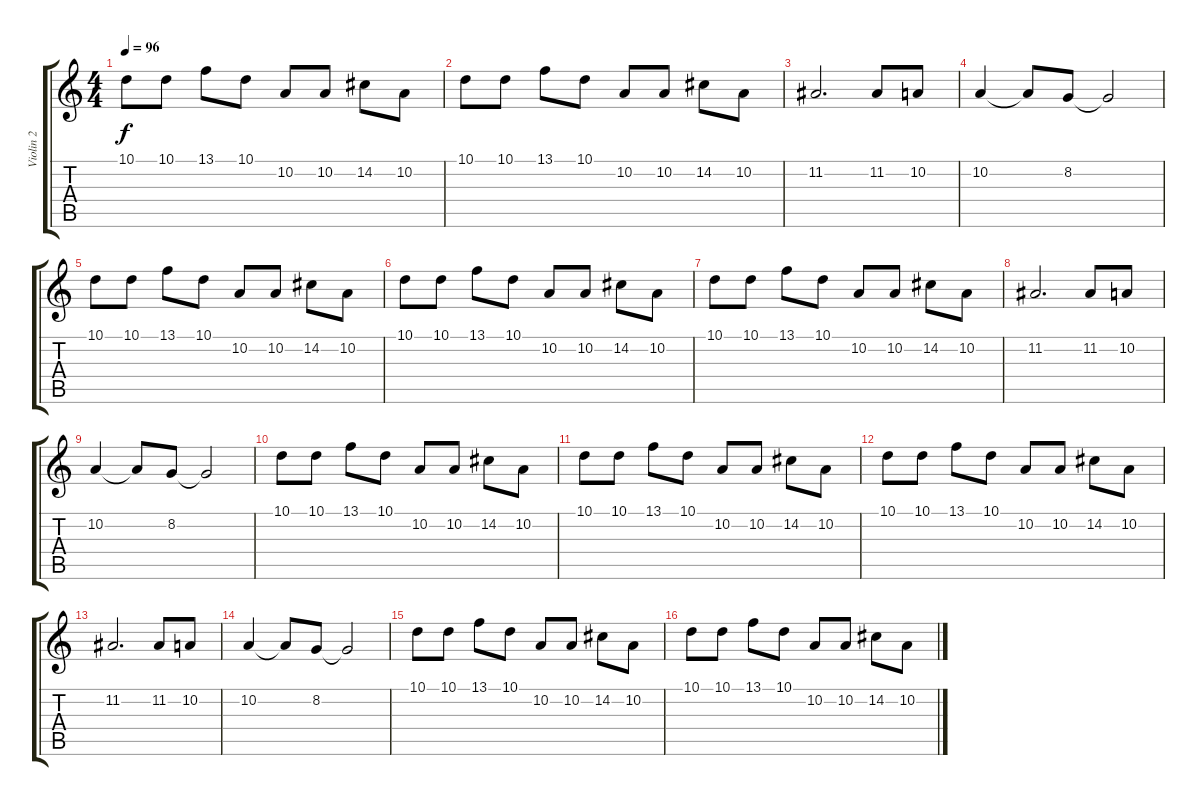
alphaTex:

\track ("Violin 2" "Violin 2") {instrument violin}
\staff {score tabs}
\tuning (E4 B3 G3 D3 A2 E2) {hide}
\ts (4 4)
\tempo 96
\clef g2
\ks c
10.1.8{dy f} 10.1.8 13.1.8 10.1.8 10.2.8 10.2.8 14.2.8 10.2.8 |
10.1.8 10.1.8 13.1.8 10.1.8 10.2.8 10.2.8 14.2.8 10.2.8 |
11.2.2{d} 11.2.8 10.2.8 |
10.2.4 10.2{t}.8 8.2.8 8.2{t}.2 |
10.1.8 10.1.8 13.1.8 10.1.8 10.2.8 10.2.8 14.2.8 10.2.8 |
10.1.8 10.1.8 13.1.8 10.1.8 10.2.8 10.2.8 14.2.8 10.2.8 |
10.1.8 10.1.8 13.1.8 10.1.8 10.2.8 10.2.8 14.2.8 10.2.8 |
11.2.2{d} 11.2.8 10.2.8 |
10.2.4 10.2{t}.8 8.2.8 8.2{t}.2 |
10.1.8 10.1.8 13.1.8 10.1.8 10.2.8 10.2.8 14.2.8 10.2.8 |
10.1.8 10.1.8 13.1.8 10.1.8 10.2.8 10.2.8 14.2.8 10.2.8 |
10.1.8 10.1.8 13.1.8 10.1.8 10.2.8 10.2.8 14.2.8 10.2.8 |
11.2.2{d} 11.2.8 10.2.8 |
10.2.4 10.2{t}.8 8.2.8 8.2{t}.2 |
10.1.8 10.1.8 13.1.8 10.1.8 10.2.8 10.2.8 14.2.8 10.2.8 |
10.1.8 10.1.8 13.1.8 10.1.8 10.2.8 10.2.8 14.2.8 10.2.8
